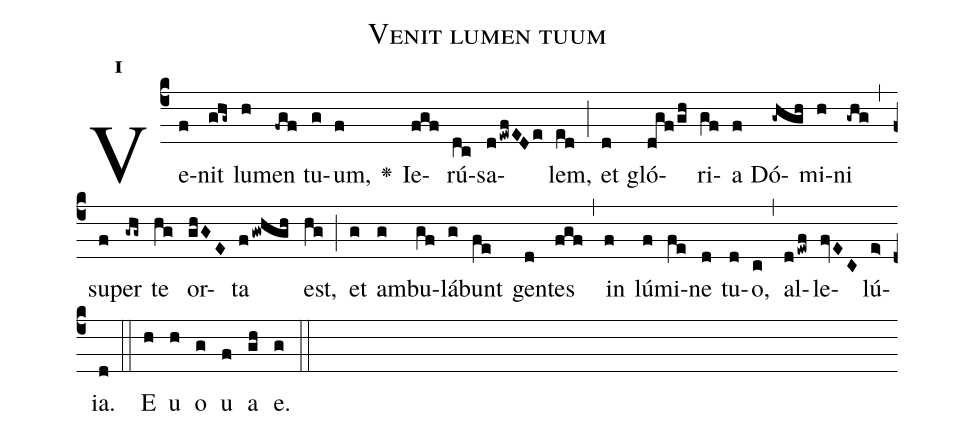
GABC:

name:Venit lumen tuum;
office-part:Antiphona;
mode:1;
%%
initial-style: 1;
name: Venit lumen tuum
book: Antiphonae & Responsoria/Tomus I, p. 130;
occasion: In Epiphania Domini;
office-part: Laudes Ant 3;
user-notes: ;
commentary: ;
annotation: 1g;
centering-scheme: english;
fontsize: 12;
font: OFLSortsMillGoudy;
height: 11;
width: 4.5;
%%
(c4)Ve(f)nit(ghg~) lu(h)men(-fgf) tu(g)um,(f) <v>\greheightstar</v>() Ie(fgf)rú(dc)sa(dewfEDe)lem,(ed) (;) et(d) gló(dgf/gh)ri(gf)a(f) Dó(-ghgh)mi(h)ni(-ghg) (,) su(f)per(-ghg~) te(hg) or(ghGE)ta(fgwhgh) est,(hg) (;) et(g) am(g)bu(gf)lá(g)bunt(fe) gen(d)tes(fgf) (,) in(f) lú(f)mi(fe)ne(d) tu(d)o,(c) (,) al(dewf)le(fvEC)lú(e>)ia.(d) (::)
E(h) u(h) o(g) u(f) a(gh) e.(g) (::)
